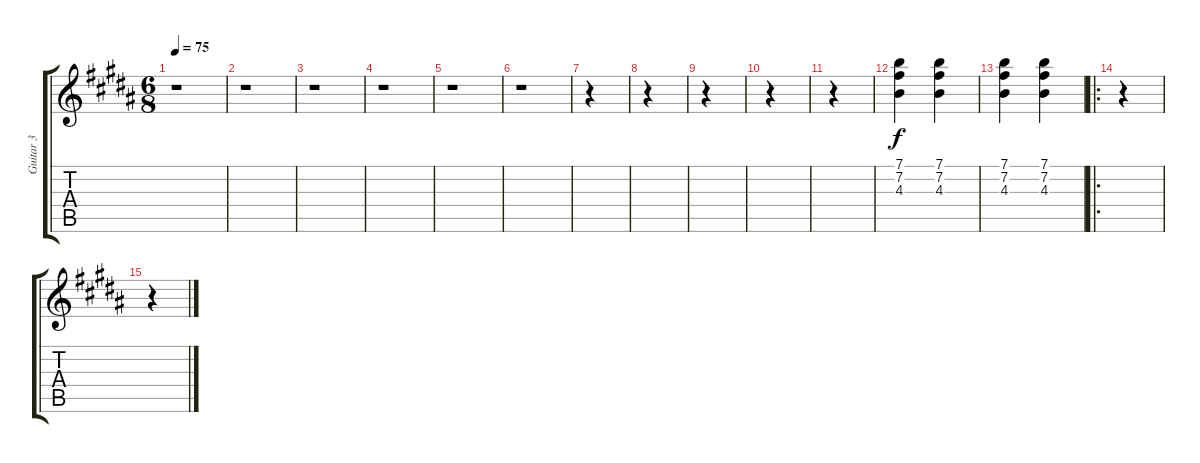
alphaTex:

\track ("Guitar 3" "Guitar 3") {instrument acousticguitarsteel}
\staff {score tabs}
\tuning (E4 B3 G3 D3 A2 E2) {hide}
\ts (6 8)
\tempo 75
\clef g2
\ks b
r.1{dy f} |
r.1 |
r.1 |
r.1 |
r.1 |
r.1 |
r.4 |
r.4 |
r.4 |
r.4 |
r.4 |
(7.1 7.2 4.3).4 (7.1 7.2 4.3).4 |
(7.1 7.2 4.3).4 (7.1 7.2 4.3).4 |
\ro
r.4 |
r.4
